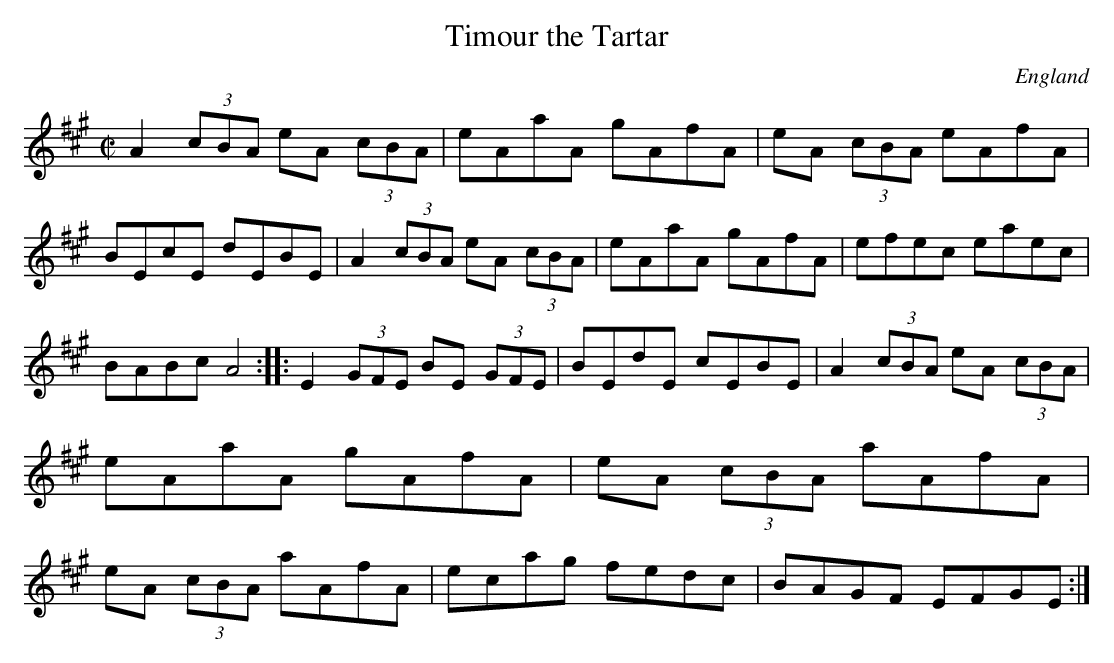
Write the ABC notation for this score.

X:1
T:Timour the Tartar
M:C|
O:England
K:A major
A2(3cBA eA (3cBA| eAaA gAfA| eA (3cBA eAfA| BEcE dEBE|\
A2(3cBA eA (3cBA| eAaA gAfA| efec eaec| BABc A4::\
E2(3GFE BE (3GFE| BEdE cEBE| A2(3cBA eA (3cBA| eAaA gAfA|\
eA (3cBA aAfA| eA (3cBA aAfA| ecag fedc| BAGF EFGE:|
